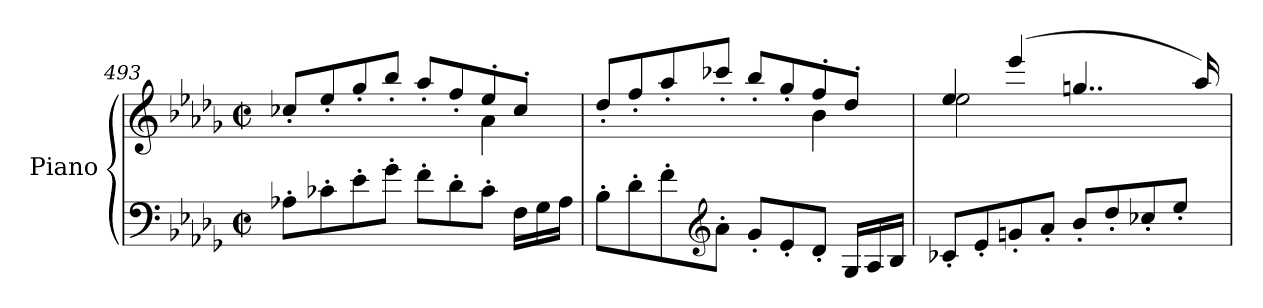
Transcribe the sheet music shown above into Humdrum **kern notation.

**kern	**kern
*part1	*part1
*staff2	*staff1
*I"Piano	*
*I'Pno	*
!!LO:LB:g=z
*clefF4	*clefG2
*k[b-e-a-d-g-]	*k[b-e-a-d-g-]
*M2/2	*M2/2
*met(c|)	*met(c|)
=493	=493
*	*^
8A-X'\L	8cc-X'/L	2.ryy
8c-X'\	8ee-'/	.
8e-'\	8gg-'/	.
8g-'\J	8bb-'/J	.
8f'\L	8aa-'/L	.
8d-'\	8ff'/	.
8c-'\J	8ee-'/	4a-\
*Xtuplet	*	*
24F\LL	8cc-'/J	.
24G-\	.	.
24A-\JJ	.	.
=494	=494	=494
8B-'\L	8dd-'/L	2.ryy
8d-'\	8ff'/	.
8f'\	8aa-'/	.
*clefG2	*	*
8a-'\J	8ccc-X'/J	.
8g-'/L	8bb-'/L	.
8e-'/	8gg-'/	.
8d-'/J	8ff'/	4b-\
24G-/LL	8dd-'/J	.
24A-/	.	.
24B-/JJ	.	.
=495	=495	=495
8c-X'/L	4ee-/	2ee-\
8e-'/	.	.
8gn'/	(4eee-/	.
8a-'/J	.	.
8b-'/L	4..ggn/	2ryy
8dd-'/	.	.
8cc-X'/	.	.
8ee-'/J	.	.
.	16aa-/)	.
*	*v	*v
=	=
*-	*-
